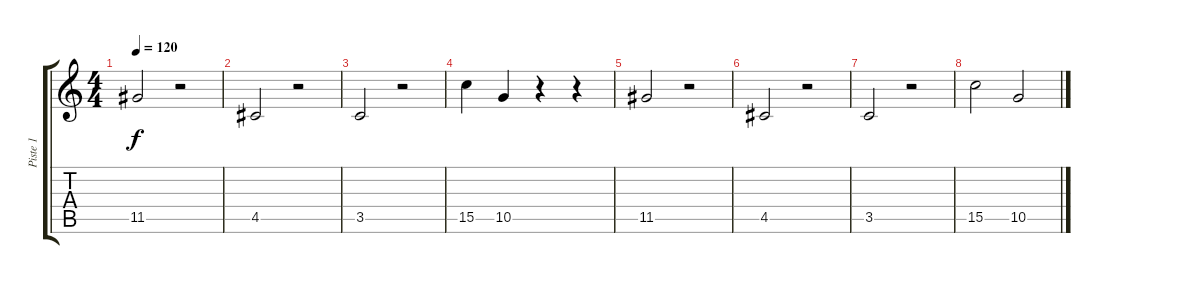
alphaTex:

\track ("Piste 1" "Piste 1") {instrument electricguitarjazz}
\staff {score tabs}
\tuning (E4 B3 G3 D3 A2 E2) {hide}
\ts (4 4)
\tempo 120
\clef g2
\ks c
11.5.2{dy f} r.2 |
4.5.2 r.2 |
3.5.2 r.2 |
15.5.4 10.5.4 r.4 r.4 |
11.5.2 r.2 |
4.5.2 r.2 |
3.5.2 r.2 |
15.5.2 10.5.2
